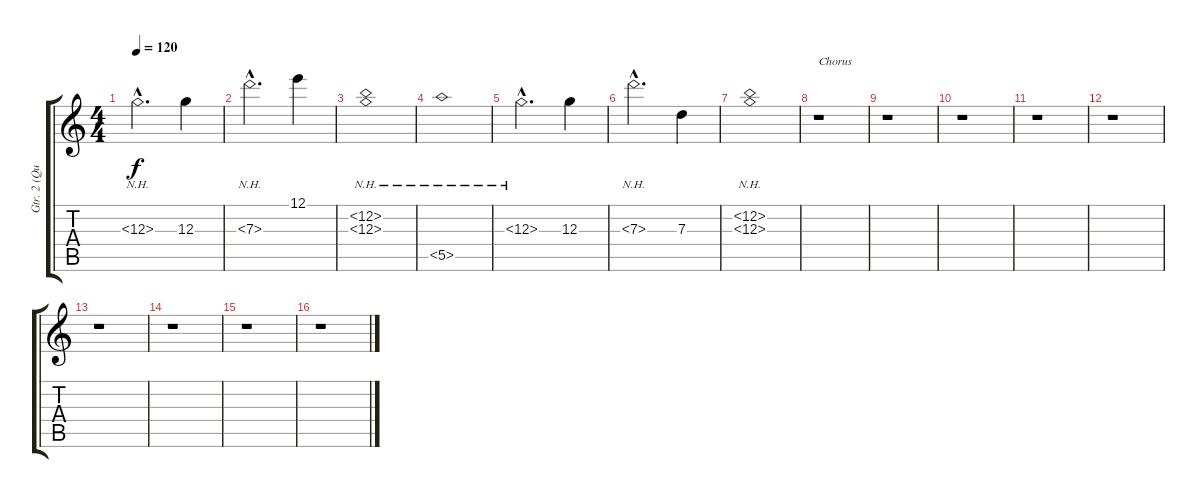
\track ("Gtr. 2 (Quiet)" "Gtr. 2 (Qu") {instrument distortionguitar}
\staff {score tabs}
\tuning (E4 B3 G3 D3 A2 E2) {hide}
\ts (4 4)
\tempo 120
\clef g2
\ks c
12.3{nh hac}.2{d dy f} 12.3.4 |
7.3{nh hac}.2{d} 12.1.4 |
(12.2{nh} 12.3{nh}).1 |
5.5{nh}.1 |
12.3{nh hac}.2{d} 12.3.4 |
7.3{nh hac}.2{d} 7.3.4 |
(12.2{nh} 12.3{nh}).1 |
r.1{txt "Chorus"} |
r.1 |
r.1 |
r.1 |
r.1 |
r.1 |
r.1 |
r.1 |
r.1
